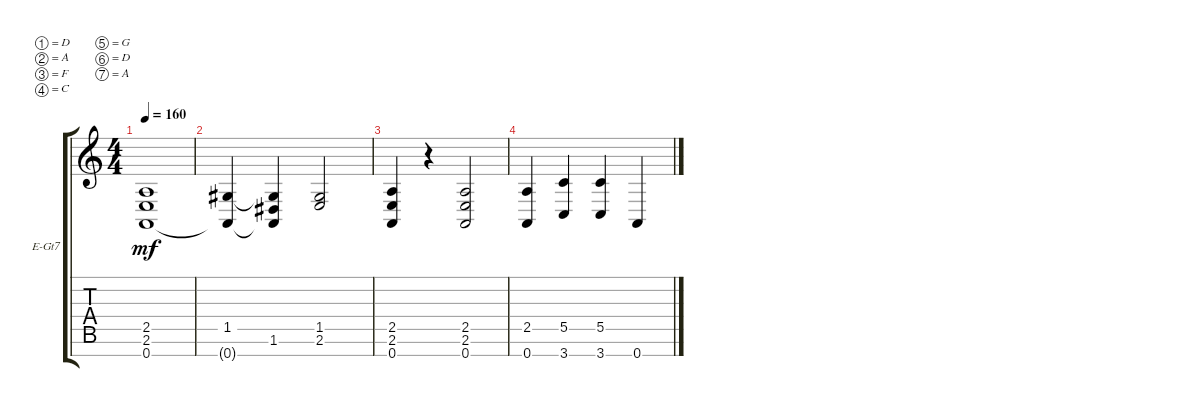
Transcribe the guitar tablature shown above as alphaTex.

\defaultSystemsLayout 4
\bracketExtendMode groupsimilarinstruments
\firstSystemTrackNameOrientation horizontal
\otherSystemsTrackNameOrientation horizontal
\track ("Electric Guitar" "E-Gt7") {instrument distortionguitar}
\staff {score tabs}
\tuning (D4 A3 F3 C3 G2 D2 A1)
\ts (4 4)
\tempo 160
\clef g2
\ks c
(0.7 2.6 2.5).1{dy mf instrument distortionguitar} |
(1.5 0.7{t}).4 (1.6 1.5{t} 0.7{t}).4 (1.5 2.6).2 |
(2.6 0.7 2.5).4 r.4 (0.7 2.6 2.5).2 |
(0.7 2.5).4 (3.7 5.5).4 (3.7 5.5).4 0.7.4
